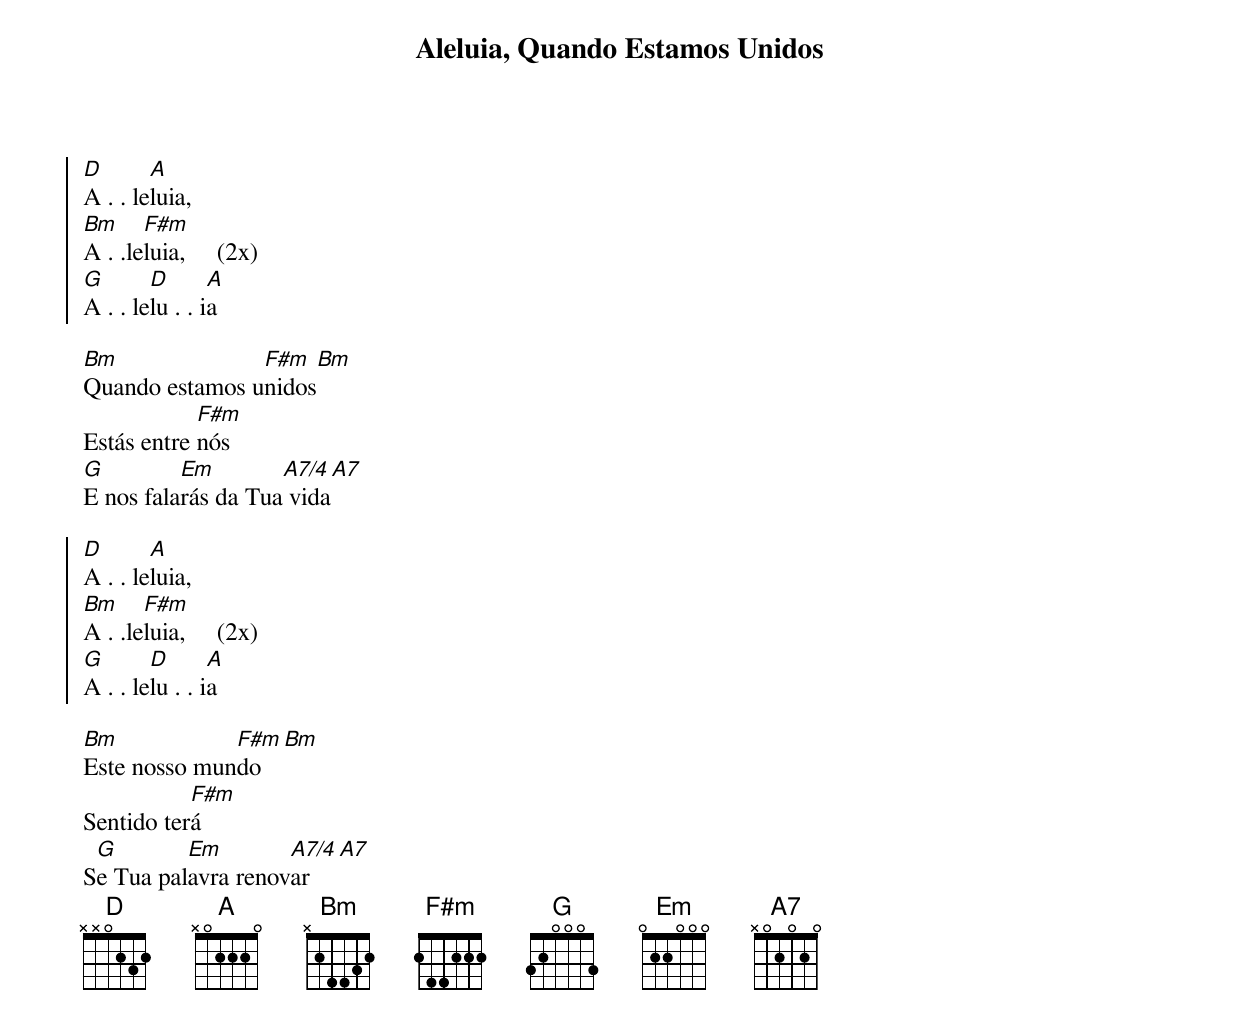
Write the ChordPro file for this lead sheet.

{title: Aleluia, Quando Estamos Unidos}
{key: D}
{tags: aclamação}

{start_of_chorus}
[D]A . . le[A]luia,
[Bm]A . .le[F#m]luia,     (2x)
[G]A . . le[D]lu . . i[A]a
{end_of_chorus}

[Bm]Quando estamos u[F#m]nidos[Bm]
Estás entre [F#m]nós
[G]E nos fala[Em]rás da Tua[A7/4] vida[A7]

{start_of_chorus}
[D]A . . le[A]luia,
[Bm]A . .le[F#m]luia,     (2x)
[G]A . . le[D]lu . . i[A]a
{end_of_chorus}

[Bm]Este nosso mun[F#m]do[Bm]
Sentido ter[F#m]á
S[G]e Tua pal[Em]avra renov[A7/4]ar   [A7]
